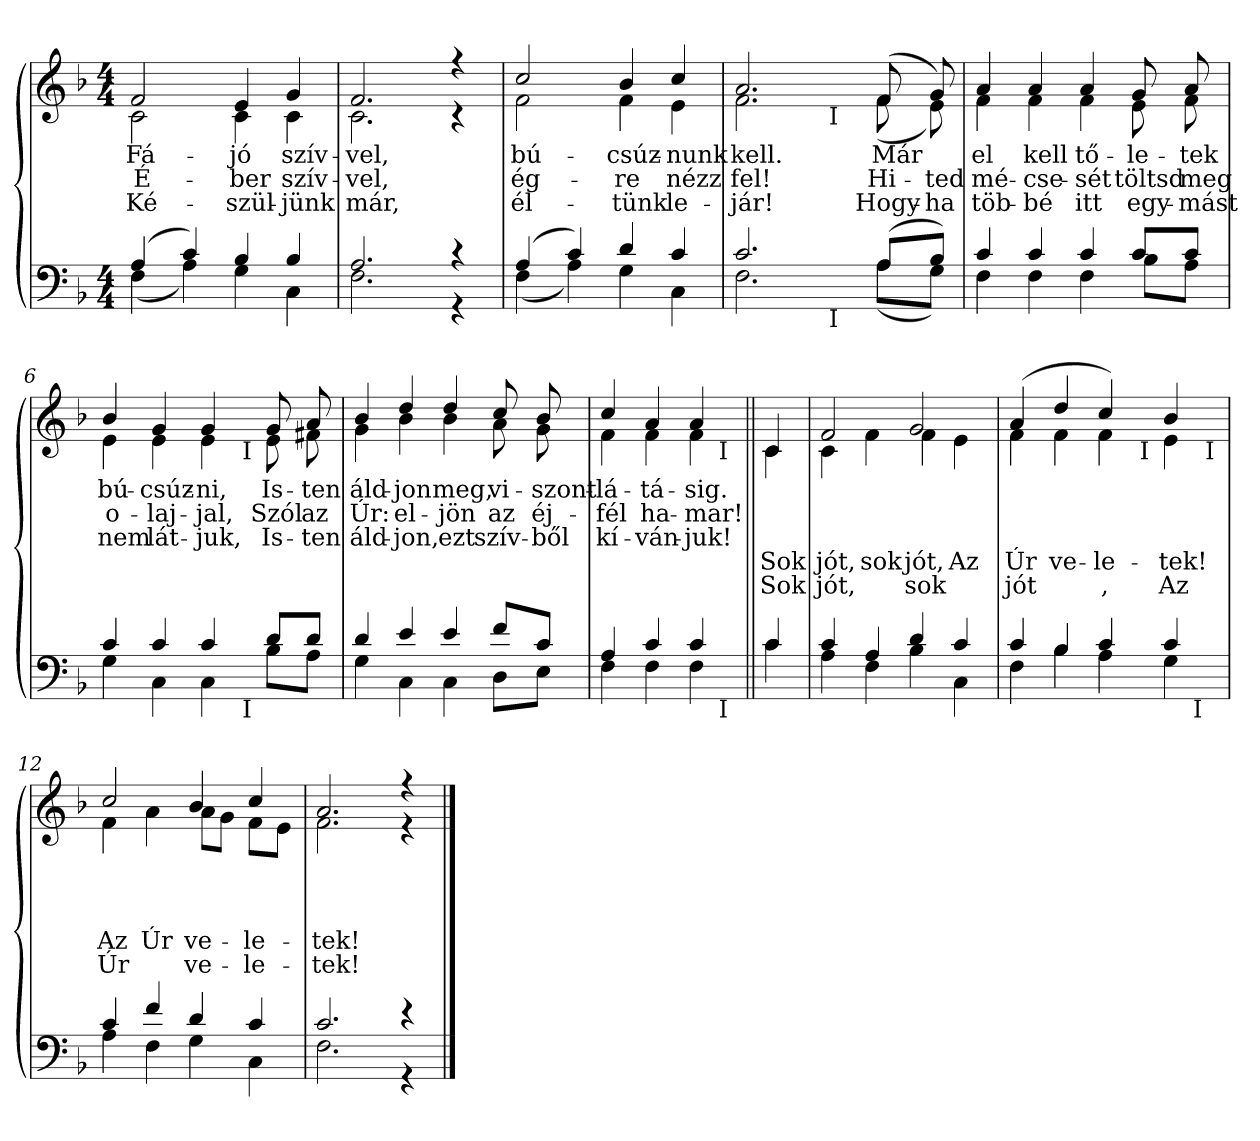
**kern	**kern	**text	**text	**text	**text	**text
*part2	*part1	*part1	*part1	*part1	*part1	*part1
*staff2	*staff1	*staff1	*staff1	*staff1	*staff1	*staff1
*clefF4	*clefG2	*	*	*	*	*
*k[b-]	*k[b-]	*	*	*	*	*
*F:	*F:	*	*	*	*	*
*M4/4	*M4/4	*	*	*	*	*
=1	=1	=1	=1	=1	=1	=1
*^	*	*	*	*	*	*
!	!	!LO:TX:a:B:t=Moderato	!	!	!	!	!
!	!	!	!LO:LY:b	!LO:LY:b	!LO:LY:b	!	!
*	*	*^	*	*	*	*	*
(>4A/	(<4F\	2f/	2c\	Fá-	É-	Ké-	.	.
4c/)	4A\)	.	.	.	.	.	.	.
!	!	!	!	!LO:LY:b	!LO:LY:b	!LO:LY:b	!	!
4B-/	4G\	4e/	4c\	-jó	-ber	-szül-	.	.
!	!	!	!	!LO:LY:b	!LO:LY:b	!LO:LY:b	!	!
4B-/	4C\	4g/	4c\	szív-	szív-	-jünk	.	.
=2	=2	=2	=2	=2	=2	=2	=2	=2
!	!	!	!	!LO:LY:b	!LO:LY:b	!LO:LY:b	!	!
2.A/	2.F\	2.f/	2.c\	-vel,	-vel,	már,	.	.
4r	4r	4r	4r	.	.	.	.	.
=3	=3	=3	=3	=3	=3	=3	=3	=3
!	!	!	!	!LO:LY:b	!LO:LY:b	!LO:LY:b	!	!
(>4A/	(<4F\	2cc/	2f\	bú-	ég-	él-	.	.
4c/)	4A\)	.	.	.	.	.	.	.
!	!	!	!	!LO:LY:b	!LO:LY:b	!LO:LY:b	!	!
4d/	4G\	4b-/	4f\	-csúz-	-re	-tünk	.	.
!	!	!	!	!LO:LY:b	!LO:LY:b	!LO:LY:b	!	!
4c/	4C\	4cc/	4e\	-nunk	nézz	le-	.	.
*	*	*v	*v	*	*	*	*	*
=4	=4	=4	=4	=4	=4	=4	=4
*	*	*^	*	*	*	*	*
!	!	!	!	!LO:LY:b	!LO:LY:b	!LO:LY:b	!	!
*	*^	*	*^	*	*	*	*	*
2.c/	2.F\	2ryy	2.a/	2.f\	2ryy	kell.	fel!	-jár!	.	.
.	.	32ryy	.	.	32ryy	.	.	.	.	.
!	!	!	!	!	!LO:TX:b:t=I	!	!	!	!	!
!	!	!LO:TX:b:t=I	!	!	!	!	!	!	!	!
.	.	4...ryy	.	.	4...ryy	.	.	.	.	.
!	!	!	!	!	!	!LO:LY:b	!LO:LY:b	!LO:LY:b	!	!
(>8A/L	(<8A\L	.	(>8f/	(<8f\	.	Már	Hi-	Hogy-	.	.
!	!	!	!	!	!	!	!LO:LY:b	!LO:LY:b	!	!
8B-/J)	8G\J)	.	8g/)	8e\)	.	.	-ted	-ha	.	.
*	*v	*v	*	*	*	*	*	*	*	*
*	*	*v	*v	*v	*	*	*	*	*
!!LO:LB:g=z
=5	=5	=5	=5	=5	=5	=5	=5
*	*^	*^	*	*	*	*	*
*	*	*	*	*^	*	*	*	*	*
!	!	!	!	!	!	!LO:LY:b	!LO:LY:b	!LO:LY:b	!	!
*	*v	*v	*	*	*	*	*	*	*	*
*	*	*	*v	*v	*	*	*	*	*
4c/	4F\	4a/	4f\	el	mé-	töb-	.	.
!	!	!	!	!LO:LY:b	!LO:LY:b	!LO:LY:b	!	!
4c/	4F\	4a/	4f\	kell	-cse-	-bé	.	.
!	!	!	!	!LO:LY:b	!LO:LY:b	!LO:LY:b	!	!
4c/	4F\	4a/	4f\	tő-	-sét	itt	.	.
!	!	!	!	!LO:LY:b	!LO:LY:b	!LO:LY:b	!	!
8c/L	8B-\L	8g/	8e\	-le-	töltsd	egy-	.	.
!	!	!	!	!LO:LY:b	!LO:LY:b	!LO:LY:b	!	!
8c/J	8A\J	8a/	8f\	-tek	meg	-mást	.	.
*	*	*v	*v	*	*	*	*	*
=6	=6	=6	=6	=6	=6	=6	=6
*	*	*^	*	*	*	*	*
!	!	!	!	!LO:LY:b	!LO:LY:b	!LO:LY:b	!	!
*	*^	*	*^	*	*	*	*	*
4c/	4G\	2ryy	4b-/	4e\	2ryy	bú-	o-	nem	.	.
!	!	!	!	!	!	!LO:LY:b	!LO:LY:b	!LO:LY:b	!	!
4c/	4C\	.	4g/	4e\	.	-csúz-	-laj-	lát-	.	.
!	!	!	!	!	!	!LO:LY:b	!LO:LY:b	!LO:LY:b	!	!
4c/	4C\	8ryy	4g/	4e\	8ryy	-ni,	-jal,	-juk,	.	.
.	.	32ryy	.	.	32ryy	.	.	.	.	.
!	!	!	!	!	!LO:TX:b:t=I	!	!	!	!	!
!	!	!LO:TX:b:t=I	!	!	!	!	!	!	!	!
.	.	4ryy	.	.	4ryy	.	.	.	.	.
!	!	!	!	!	!	!LO:LY:b	!LO:LY:b	!LO:LY:b	!	!
8d/L	8B-\L	.	8g/	8e\	.	Is-	Szól	Is-	.	.
!	!	!	!	!	!	!LO:LY:b	!LO:LY:b	!LO:LY:b	!	!
8d/J	8A\J	.	8a/	8f#X\	.	-ten	az	-ten	.	.
.	.	16.ryy	.	.	16.ryy	.	.	.	.	.
*	*v	*v	*	*	*	*	*	*	*	*
*	*	*v	*v	*v	*	*	*	*	*
=7	=7	=7	=7	=7	=7	=7	=7
*	*^	*^	*	*	*	*	*
*	*	*	*	*^	*	*	*	*	*
!	!	!	!	!	!	!LO:LY:b	!LO:LY:b	!LO:LY:b	!	!
*	*v	*v	*	*	*	*	*	*	*	*
*	*	*	*v	*v	*	*	*	*	*
4d/	4G\	4b-/	4g\	áld-	Úr:	áld-	.	.
!	!	!	!	!LO:LY:b	!LO:LY:b	!LO:LY:b	!	!
4e/	4C\	4dd/	4b-\	-jon	el-	-jon,	.	.
!	!	!	!	!LO:LY:b	!LO:LY:b	!LO:LY:b	!	!
4e/	4C\	4dd/	4b-\	meg,	-jön	ezt	.	.
!	!	!	!	!LO:LY:b	!LO:LY:b	!LO:LY:b	!	!
8f/L	8D\L	8cc/	8a\	vi-	az	szív-	.	.
!	!	!	!	!LO:LY:b	!LO:LY:b	!LO:LY:b	!	!
8c/J	8E\J	8b-/	8g\	-szont-	éj-	-ből	.	.
*	*	*v	*v	*	*	*	*	*
=8	=8	=8	=8	=8	=8	=8	=8
*	*	*^	*	*	*	*	*
!	!	!	!	!LO:LY:b	!LO:LY:b	!LO:LY:b	!	!
*	*^	*	*^	*	*	*	*	*
4A/	4F\	2ryy	4cc/	4f\	2ryy	-lá-	-fél	kí-	.	.
!	!	!	!	!	!	!LO:LY:b	!LO:LY:b	!LO:LY:b	!	!
4c/	4F\	.	4a/	4f\	.	-tá-	ha-	-ván-	.	.
!	!	!	!	!	!	!LO:LY:b	!LO:LY:b	!LO:LY:b	!	!
4c/	4F\	8ryy	4a/	4f\	8ryy	-sig.	-mar!	-juk!	.	.
!	!	!	!	!	!LO:TX:b:t=I	!	!	!	!	!
!	!	!LO:TX:b:t=I	!	!	!	!	!	!	!	!
.	.	8ryy	.	.	8ryy	.	.	.	.	.
*	*v	*v	*	*	*	*	*	*	*	*
*	*	*v	*v	*v	*	*	*	*	*
!!LO:LB:g=z
=9||	=9||	=9||	=9||	=9||	=9||	=9||	=9||
*	*^	*^	*	*	*	*	*
*	*	*	*	*^	*	*	*	*	*
!	!	!	!	!	!	!	!	!	!	!LO:LY:a
*	*v	*v	*	*	*	*	*	*	*	*
*	*	*	*v	*v	*	*	*	*	*
*	*^	*	*^	*	*	*	*	*
!	!	!	!	!	!	!	!	!	!LO:LY:b	!
*	*v	*v	*	*	*	*	*	*	*	*
*	*	*	*v	*v	*	*	*	*	*
4c/	4c\	4c/	4c\	.	.	.	Sok	Sok
=10	=10	=10	=10	=10	=10	=10	=10	=10
!	!	!	!	!	!	!	!	!LO:LY:a
!	!	!	!	!	!	!	!LO:LY:b	!
4c/	4A\	2f/	4c\	.	.	.	jót,	jót,
!	!	!	!	!	!	!	!LO:LY:b	!
4A/	4F\	.	4f\	.	.	.	sok	.
!	!	!	!	!	!	!	!	!LO:LY:a
!	!	!	!	!	!	!	!LO:LY:b	!
4d/	4B-\	2g/	4f\	.	.	.	jót,	sok
!	!	!	!	!	!	!	!LO:LY:b	!
4c/	4C\	.	4e\	.	.	.	Az	.
*	*	*v	*v	*	*	*	*	*
=11	=11	=11	=11	=11	=11	=11	=11
*	*	*^	*	*	*	*	*
!	!	!	!	!	!	!	!	!LO:LY:a
!	!	!	!	!	!	!	!LO:LY:b	!
*	*^	*	*^	*	*	*	*	*
4c/	4F\	2..ryy	(4a/	4f\	2ryy	.	.	.	Úr	jót
!	!	!	!	!	!	!	!	!	!LO:LY:b	!
4B-/	4B-\	.	4dd/	4f\	.	.	.	.	ve-	.
!	!	!	!	!	!	!	!	!	!	!LO:LY:a
!	!	!	!	!	!	!	!	!	!LO:LY:b	!
4c/	4A\	.	4cc/)	4f\	8ryy	.	.	.	-le-	,
.	.	.	.	.	32ryy	.	.	.	.	.
!	!	!	!	!	!LO:TX:b:t=I	!	!	!	!	!
.	.	.	.	.	4ryy	.	.	.	.	.
!	!	!	!	!	!	!	!	!	!	!LO:LY:a
!	!	!	!	!	!	!	!	!	!LO:LY:b	!
4c/	4G\	.	4b-/	4e\	.	.	.	.	-tek!	Az
!	!	!LO:TX:b:t=I	!	!	!	!	!	!	!	!
.	.	8ryy	.	.	.	.	.	.	.	.
!	!	!	!	!	!LO:TX:b:t=I	!	!	!	!	!
.	.	.	.	.	16.ryy	.	.	.	.	.
*	*v	*v	*	*	*	*	*	*	*	*
*	*	*v	*v	*v	*	*	*	*	*
=12	=12	=12	=12	=12	=12	=12	=12
*	*^	*^	*	*	*	*	*
*	*	*	*	*^	*	*	*	*	*
!	!	!	!	!	!	!	!	!	!	!LO:LY:a
*	*v	*v	*	*	*	*	*	*	*	*
*	*	*	*v	*v	*	*	*	*	*
*	*^	*	*^	*	*	*	*	*
!	!	!	!	!	!	!	!	!	!LO:LY:b	!
*	*v	*v	*	*	*	*	*	*	*	*
*	*	*	*v	*v	*	*	*	*	*
4c/	4A\	2cc/	4f\	.	.	.	Az	Úr
!	!	!	!	!	!	!	!LO:LY:b	!
4f/	4F\	.	4a\	.	.	.	Úr	.
!	!	!	!	!	!	!	!	!LO:LY:a
!	!	!	!	!	!	!	!LO:LY:b	!
4d/	4G\	4b-/	8a\L	.	.	.	ve-	ve-
.	.	.	8g\J	.	.	.	.	.
!	!	!	!	!	!	!	!	!LO:LY:a
!	!	!	!	!	!	!	!LO:LY:b	!
4c/	4C\	4cc/	8f\L	.	.	.	-le-	-le-
.	.	.	8e\J	.	.	.	.	.
=13	=13	=13	=13	=13	=13	=13	=13	=13
!	!	!	!	!	!	!	!	!LO:LY:a
!	!	!	!	!	!	!	!LO:LY:b	!
2.c/	2.F\	2.a/	2.f\	.	.	.	-tek!	-tek!
4r	4r	4r	4r	.	.	.	.	.
*v	*v	*	*	*	*	*	*	*
*	*v	*v	*	*	*	*	*
==	==	==	==	==	==	==
*-	*-	*-	*-	*-	*-	*-
